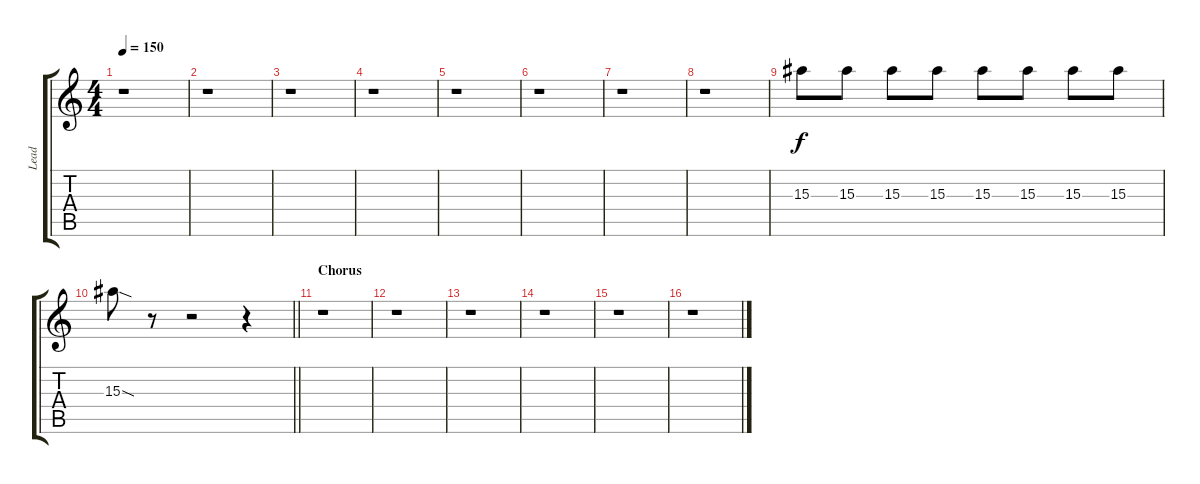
\track ("Lead" "Lead") {instrument overdrivenguitar}
\staff {score tabs}
\tuning (E4 B3 G3 D3 A2 D2) {hide}
\ts (4 4)
\tempo 150
\clef g2
\ks c
r.1{dy f} |
r.1 |
r.1 |
r.1 |
r.1 |
r.1 |
r.1 |
r.1{volume 8} |
15.3.8{volume 13} 15.3.8 15.3.8 15.3.8 15.3.8 15.3.8 15.3.8 15.3.8 |
\barLineRight lightlight
15.3{sod}.8 r.8 r.2 r.4 |
\section ("" "Chorus")
r.1 |
r.1 |
r.1 |
r.1 |
r.1 |
r.1
